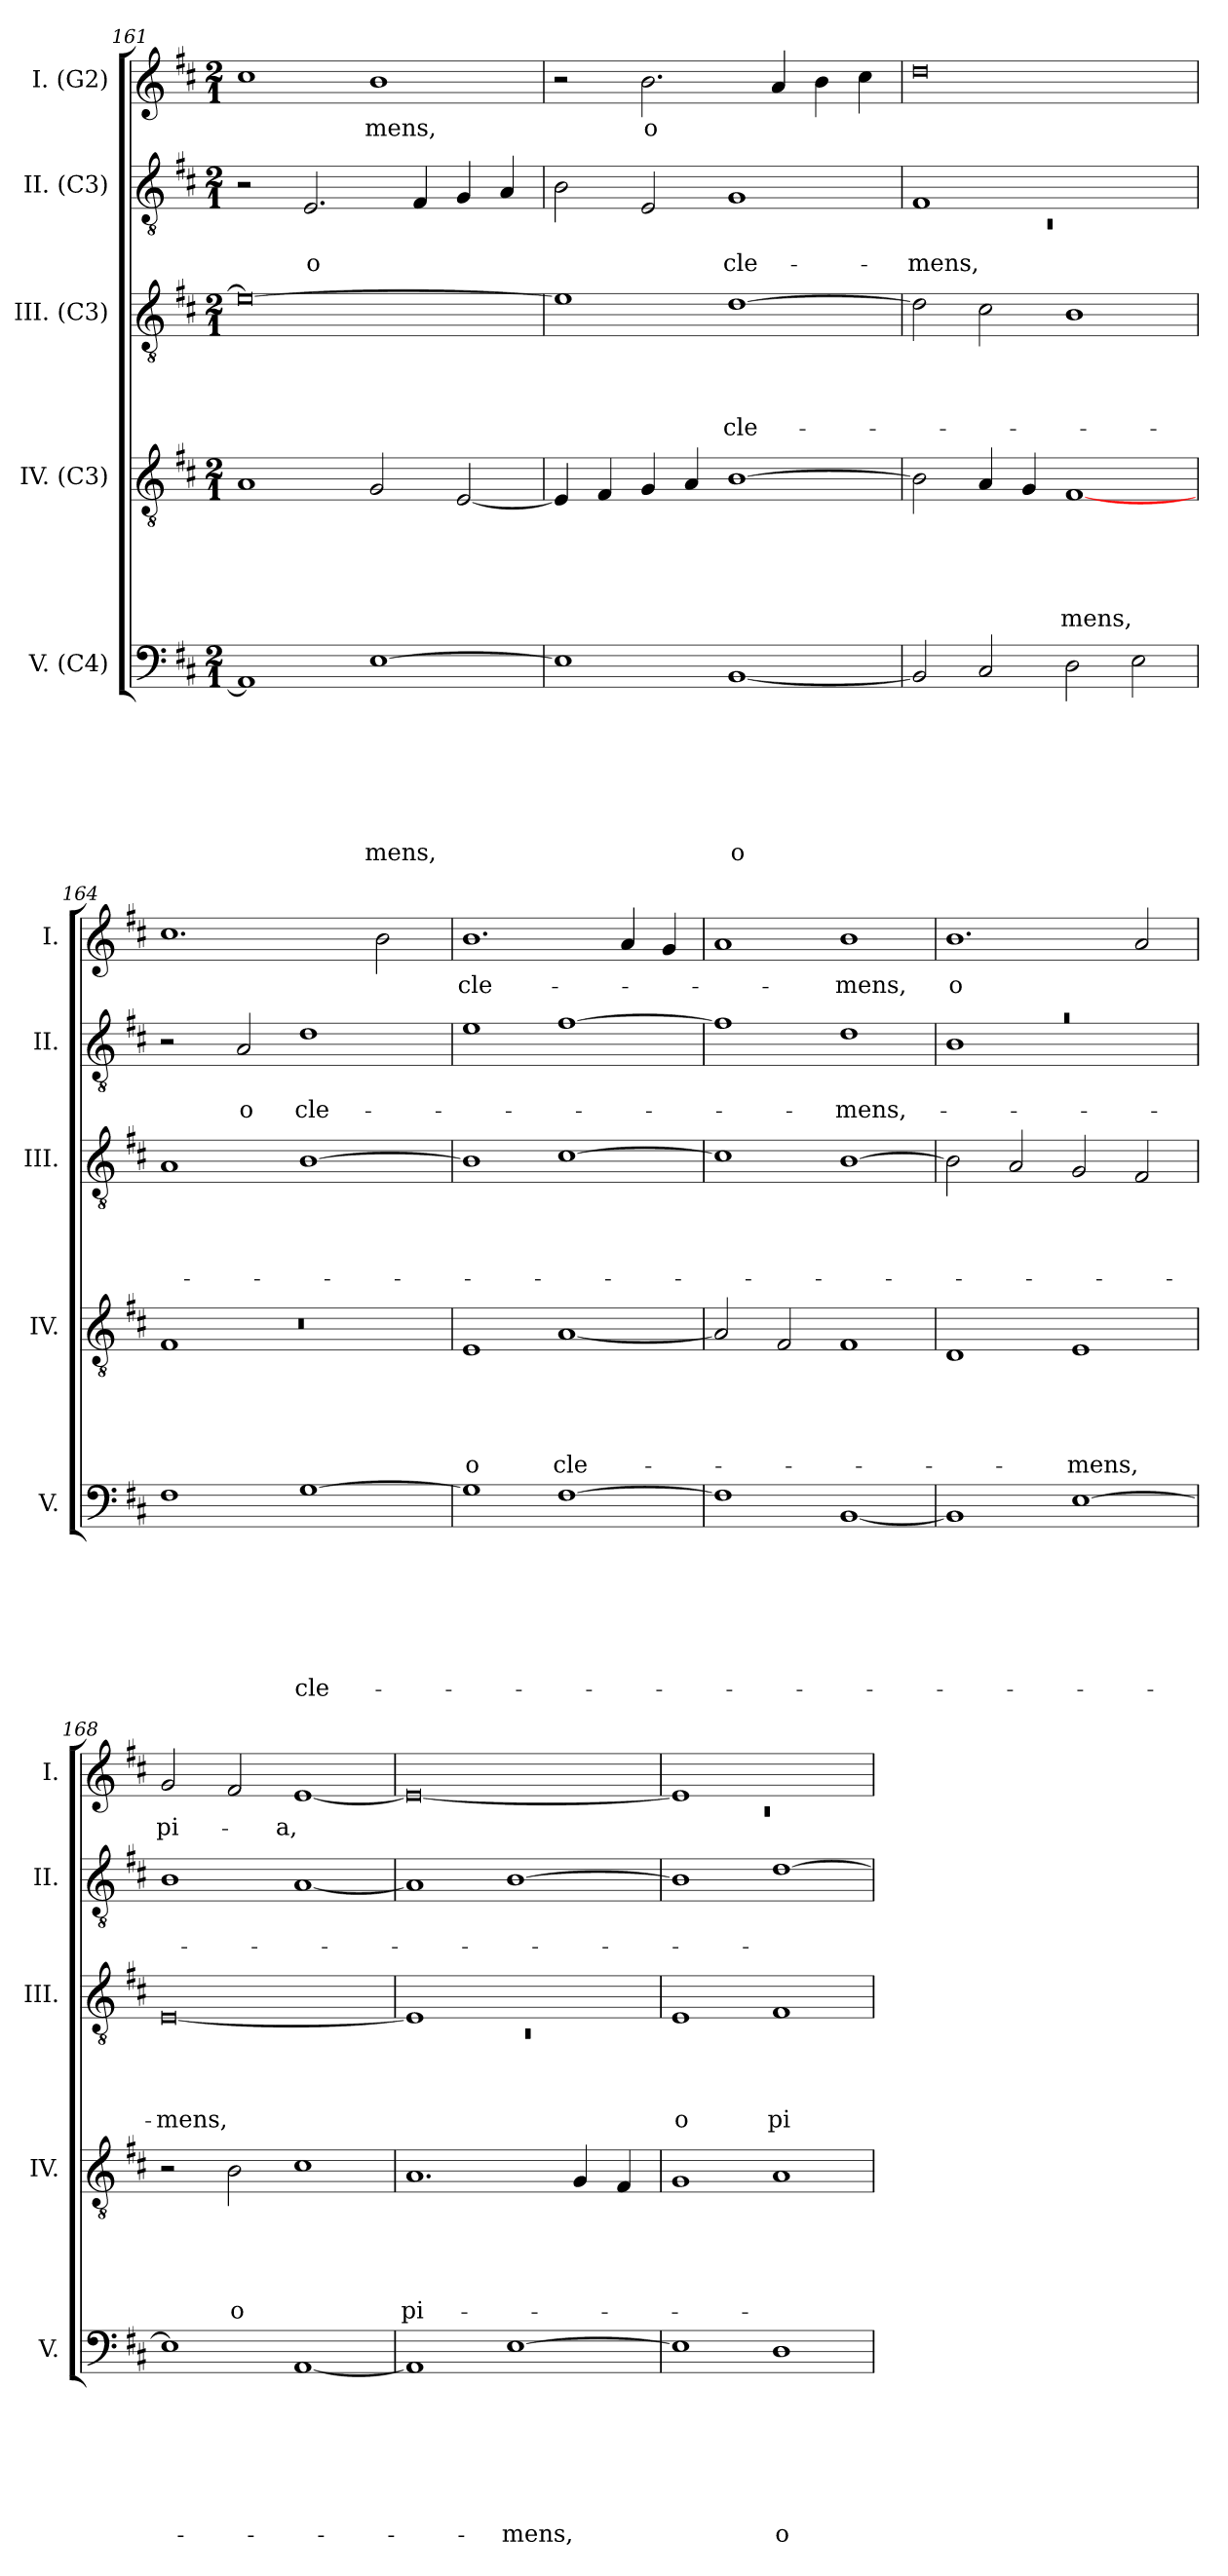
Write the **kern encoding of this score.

**kern	**text	**text	**text	**text	**text	**text	**text	**kern	**text	**text	**text	**text	**text	**kern	**text	**text	**text	**text	**kern	**text	**text	**kern	**text
*part5	*part5	*part5	*part5	*part5	*part5	*part5	*part5	*part4	*part4	*part4	*part4	*part4	*part4	*part3	*part3	*part3	*part3	*part3	*part2	*part2	*part2	*part1	*part1
*staff5	*staff5	*staff5	*staff5	*staff5	*staff5	*staff5	*staff5	*staff4	*staff4	*staff4	*staff4	*staff4	*staff4	*staff3	*staff3	*staff3	*staff3	*staff3	*staff2	*staff2	*staff2	*staff1	*staff1
*I"V. (C4)	*	*	*	*	*	*	*	*I"IV. (C3)	*	*	*	*	*	*I"III. (C3)	*	*	*	*	*I"II. (C3)	*	*	*I"I. (G2)	*
*I'V.	*	*	*	*	*	*	*	*I'IV.	*	*	*	*	*	*I'III.	*	*	*	*	*I'II.	*	*	*I'I.	*
*clefF4	*	*	*	*	*	*	*	*clefGv2	*	*	*	*	*	*clefGv2	*	*	*	*	*clefGv2	*	*	*clefG2	*
*k[f#c#]	*	*	*	*	*	*	*	*k[f#c#]	*	*	*	*	*	*k[f#c#]	*	*	*	*	*k[f#c#]	*	*	*k[f#c#]	*
*D:	*	*	*	*	*	*	*	*D:	*	*	*	*	*	*D:	*	*	*	*	*D:	*	*	*D:	*
*M2/1	*	*	*	*	*	*	*	*M2/1	*	*	*	*	*	*M2/1	*	*	*	*	*M2/1	*	*	*M2/1	*
=161	=161	=161	=161	=161	=161	=161	=161	=161	=161	=161	=161	=161	=161	=161	=161	=161	=161	=161	=161	=161	=161	=161	=161
1AA]	.	.	.	.	.	.	.	1A	.	.	.	.	.	0e_	.	.	.	.	2r	.	.	1cc#	.
!	!	!	!	!	!	!	!	!	!	!	!	!	!	!	!	!	!	!	!	!	!LO:LY:b	!	!
.	.	.	.	.	.	.	.	.	.	.	.	.	.	.	.	.	.	.	2.E/	.	o	.	.
!	!	!	!	!	!	!	!LO:LY:b	!	!	!	!	!	!	!	!	!	!	!	!	!	!	!	!LO:LY:b
[>1E	.	.	.	.	.	.	-mens,	2G/	.	.	.	.	.	.	.	.	.	.	.	.	.	1b	-mens,
.	.	.	.	.	.	.	.	.	.	.	.	.	.	.	.	.	.	.	4F#/	.	.	.	.
.	.	.	.	.	.	.	.	[<2E/	.	.	.	.	.	.	.	.	.	.	4G/	.	.	.	.
.	.	.	.	.	.	.	.	.	.	.	.	.	.	.	.	.	.	.	4A/	.	.	.	.
=162	=162	=162	=162	=162	=162	=162	=162	=162	=162	=162	=162	=162	=162	=162	=162	=162	=162	=162	=162	=162	=162	=162	=162
1E]	.	.	.	.	.	.	.	4E/]	.	.	.	.	.	1e]	.	.	.	.	2B\	.	.	2r	.
.	.	.	.	.	.	.	.	4F#/	.	.	.	.	.	.	.	.	.	.	.	.	.	.	.
!	!	!	!	!	!	!	!	!	!	!	!	!	!	!	!	!	!	!	!	!	!	!	!LO:LY:b
.	.	.	.	.	.	.	.	4G/	.	.	.	.	.	.	.	.	.	.	2E/	.	.	2.b\	o
.	.	.	.	.	.	.	.	4A/	.	.	.	.	.	.	.	.	.	.	.	.	.	.	.
!	!	!	!	!	!	!	!LO:LY:b:rj	!	!	!	!	!	!	!	!	!	!	!LO:LY:b	!	!	!LO:LY:b	!	!
[<1BB	.	.	.	.	.	.	o	[>1B	.	.	.	.	.	[>1d	.	.	.	cle-	1G	.	cle-	.	.
.	.	.	.	.	.	.	.	.	.	.	.	.	.	.	.	.	.	.	.	.	.	4a/	.
.	.	.	.	.	.	.	.	.	.	.	.	.	.	.	.	.	.	.	.	.	.	4b\	.
.	.	.	.	.	.	.	.	.	.	.	.	.	.	.	.	.	.	.	.	.	.	4cc#\	.
=163	=163	=163	=163	=163	=163	=163	=163	=163	=163	=163	=163	=163	=163	=163	=163	=163	=163	=163	=163	=163	=163	=163	=163
*	*	*	*	*	*	*	*	*	*	*	*	*	*	*	*	*	*	*	*^	*	*	*	*
!	!	!	!	!	!	!	!	!	!	!	!	!	!	!	!	!	!	!	!	!LO:N:vis=1	!	!LO:LY:b	!	!
2BB/]	.	.	.	.	.	.	.	2B\]	.	.	.	.	.	2d\]	.	.	.	.	1F#	0rC	.	-mens,	0dd	.
2C#/	.	.	.	.	.	.	.	4A/	.	.	.	.	.	2c#\	.	.	.	.	.	.	.	.	.	.
.	.	.	.	.	.	.	.	4G/	.	.	.	.	.	.	.	.	.	.	.	.	.	.	.	.
!	!	!	!	!	!	!	!	!	!	!	!	!	!LO:LY:b	!	!	!	!	!	!	!	!	!	!	!
2D\	.	.	.	.	.	.	.	[>1F#	.	.	.	.	-mens,	1B	.	.	.	.	1ryy	.	.	.	.	.
2E\	.	.	.	.	.	.	.	.	.	.	.	.	.	.	.	.	.	.	.	.	.	.	.	.
*	*	*	*	*	*	*	*	*	*	*	*	*	*	*	*	*	*	*	*v	*v	*	*	*	*
!!LO:PB:g=z
=164	=164	=164	=164	=164	=164	=164	=164	=164	=164	=164	=164	=164	=164	=164	=164	=164	=164	=164	=164	=164	=164	=164	=164
*	*	*	*	*	*	*	*	*^	*	*	*	*	*	*	*	*	*	*	*	*	*	*	*
*	*	*	*	*	*	*	*	*	*^	*	*	*	*	*	*	*	*	*	*	*	*	*	*	*
!	!	!	!	!	!	!	!	!	!	!LO:N:vis=1	!	!	!	!	!	!	!	!	!	!	!	!	!	!	!
1F#	.	.	.	.	.	.	.	4..ryy	1F#	0r	.	.	.	.	.	1A	.	.	.	.	2r	.	.	1.cc#	.
.	.	.	.	.	.	.	.	1ryy	.	.	.	.	.	.	.	.	.	.	.	.	.	.	.	.	.
!	!	!	!	!	!	!	!	!	!	!	!	!	!	!	!	!	!	!	!	!	!	!	!LO:LY:b	!	!
.	.	.	.	.	.	.	.	.	.	.	.	.	.	.	.	.	.	.	.	.	2A/	.	o	.	.
!	!	!	!	!	!	!	!LO:LY:b	!	!	!	!	!	!	!	!	!	!	!	!	!	!	!	!LO:LY:b	!	!
[>1G	.	.	.	.	.	.	cle-	.	1ryy	.	.	.	.	.	.	[>1B	.	.	.	.	1d	.	cle-	.	.
.	.	.	.	.	.	.	.	2ryy	.	.	.	.	.	.	.	.	.	.	.	.	.	.	.	.	.
.	.	.	.	.	.	.	.	.	.	.	.	.	.	.	.	.	.	.	.	.	.	.	.	2b\	.
.	.	.	.	.	.	.	.	16ryy	.	.	.	.	.	.	.	.	.	.	.	.	.	.	.	.	.
*	*	*	*	*	*	*	*	*v	*v	*v	*	*	*	*	*	*	*	*	*	*	*	*	*	*	*
=165	=165	=165	=165	=165	=165	=165	=165	=165	=165	=165	=165	=165	=165	=165	=165	=165	=165	=165	=165	=165	=165	=165	=165
!	!	!	!	!	!	!	!	!	!	!	!	!	!LO:LY:b:rj	!	!	!	!	!	!	!	!	!	!LO:LY:b
1G]	.	.	.	.	.	.	.	1E	.	.	.	.	o	1B]	.	.	.	.	1e	.	.	1.b	cle-
!	!	!	!	!	!	!	!	!	!	!	!	!	!LO:LY:b	!	!	!	!	!	!	!	!	!	!
[>1F#	.	.	.	.	.	.	.	[<1A	.	.	.	.	cle-	[>1c#	.	.	.	.	[>1f#	.	.	.	.
.	.	.	.	.	.	.	.	.	.	.	.	.	.	.	.	.	.	.	.	.	.	4a/	.
.	.	.	.	.	.	.	.	.	.	.	.	.	.	.	.	.	.	.	.	.	.	4g/	.
=166	=166	=166	=166	=166	=166	=166	=166	=166	=166	=166	=166	=166	=166	=166	=166	=166	=166	=166	=166	=166	=166	=166	=166
1F#]	.	.	.	.	.	.	.	2A/]	.	.	.	.	.	1c#]	.	.	.	.	1f#]	.	.	1a	.
.	.	.	.	.	.	.	.	2F#/	.	.	.	.	.	.	.	.	.	.	.	.	.	.	.
!	!	!	!	!	!	!	!	!	!	!	!	!	!	!	!	!	!	!	!	!	!LO:LY:b	!	!LO:LY:b
[<1BB	.	.	.	.	.	.	.	1F#	.	.	.	.	.	[>1B	.	.	.	.	1d	.	-mens,-	1b	-mens,
=167	=167	=167	=167	=167	=167	=167	=167	=167	=167	=167	=167	=167	=167	=167	=167	=167	=167	=167	=167	=167	=167	=167	=167
!	!	!	!	!	!	!	!	!	!	!	!	!	!	!	!	!	!	!	!LO:N:vis=1	!	!	!	!LO:LY:b:rj
*	*	*	*	*	*	*	*	*	*	*	*	*	*	*	*	*	*	*	*^	*	*	*	*
1BB]	.	.	.	.	.	.	.	1D	.	.	.	.	.	2B\]	.	.	.	.	0ra	1B<	.	.	1.b	o
.	.	.	.	.	.	.	.	.	.	.	.	.	.	2A/	.	.	.	.	.	.	.	.	.	.
!	!	!	!	!	!	!	!	!	!	!	!	!	!LO:LY:b	!	!	!	!	!	!	!	!	!	!	!
[>1E	.	.	.	.	.	.	.	1E	.	.	.	.	-mens,	2G/	.	.	.	.	.	1ryy	.	.	.	.
.	.	.	.	.	.	.	.	.	.	.	.	.	.	2F#/	.	.	.	.	.	.	.	.	2a/	.
*	*	*	*	*	*	*	*	*	*	*	*	*	*	*	*	*	*	*	*v	*v	*	*	*	*
=168	=168	=168	=168	=168	=168	=168	=168	=168	=168	=168	=168	=168	=168	=168	=168	=168	=168	=168	=168	=168	=168	=168	=168
!	!	!	!	!	!	!	!	!	!	!	!	!	!	!	!	!	!	!LO:LY:b	!	!	!	!	!LO:LY:b
1E]	.	.	.	.	.	.	.	2r	.	.	.	.	.	[<0E	.	.	.	-mens,	1B	.	.	2g/	pi-
!	!	!	!	!	!	!	!	!	!	!	!	!	!LO:LY:b	!	!	!	!	!	!	!	!	!	!
.	.	.	.	.	.	.	.	2B\	.	.	.	.	o	.	.	.	.	.	.	.	.	2f#/	.
!	!	!	!	!	!	!	!	!	!	!	!	!	!	!	!	!	!	!	!	!	!	!	!LO:LY:b
[<1AA	.	.	.	.	.	.	.	1c#	.	.	.	.	.	.	.	.	.	.	[<1A	.	.	[<1e	-a,
!!LO:LB:g=z
=169	=169	=169	=169	=169	=169	=169	=169	=169	=169	=169	=169	=169	=169	=169	=169	=169	=169	=169	=169	=169	=169	=169	=169
*	*	*	*	*	*	*	*	*	*	*	*	*	*	*^	*	*	*	*	*	*	*	*	*
!	!	!	!	!	!	!	!	!	!	!	!	!	!LO:LY:b	!	!LO:N:vis=1	!	!	!	!	!	!	!	!	!
1AA]	.	.	.	.	.	.	.	1.A	.	.	.	.	pi-	1E]	0rC	.	.	.	.	1A]	.	.	0e_	.
!	!	!	!	!	!	!	!LO:LY:b	!	!	!	!	!	!	!	!	!	!	!	!	!	!	!	!	!
[>1E	.	.	.	.	.	.	-mens,	.	.	.	.	.	.	1ryy	.	.	.	.	.	[>1B	.	.	.	.
.	.	.	.	.	.	.	.	4G/	.	.	.	.	.	.	.	.	.	.	.	.	.	.	.	.
.	.	.	.	.	.	.	.	4F#/	.	.	.	.	.	.	.	.	.	.	.	.	.	.	.	.
*	*	*	*	*	*	*	*	*	*	*	*	*	*	*v	*v	*	*	*	*	*	*	*	*	*
=170	=170	=170	=170	=170	=170	=170	=170	=170	=170	=170	=170	=170	=170	=170	=170	=170	=170	=170	=170	=170	=170	=170	=170
*	*	*	*	*	*	*	*	*	*	*	*	*	*	*	*	*	*	*	*	*	*	*^	*
!	!	!	!	!	!	!	!	!	!	!	!	!	!	!	!	!	!	!LO:LY:b:rj	!	!	!	!	!LO:N:vis=1	!
1E]	.	.	.	.	.	.	.	1G	.	.	.	.	.	1E	.	.	.	o	1B]	.	.	1e]	0rc	.
!	!	!	!	!	!	!	!LO:LY:b	!	!	!	!	!	!	!	!	!	!	!LO:LY:b	!	!	!	!	!	!
1D	.	.	.	.	.	.	o	1A	.	.	.	.	.	1F#	.	.	.	pi-	[>1d	.	.	1ryy	.	.
*	*	*	*	*	*	*	*	*	*	*	*	*	*	*	*	*	*	*	*	*	*	*v	*v	*
=	=	=	=	=	=	=	=	=	=	=	=	=	=	=	=	=	=	=	=	=	=	=	=
*-	*-	*-	*-	*-	*-	*-	*-	*-	*-	*-	*-	*-	*-	*-	*-	*-	*-	*-	*-	*-	*-	*-	*-
